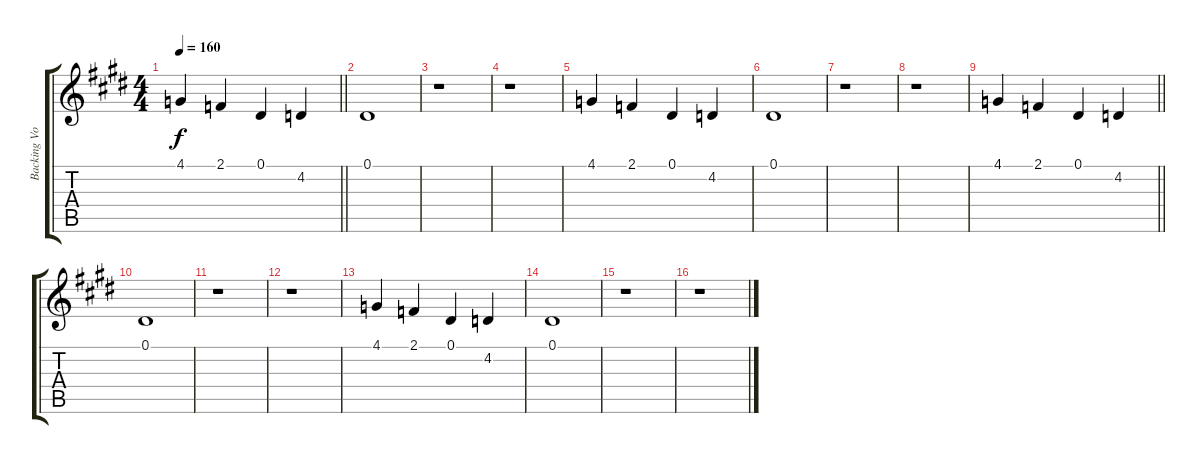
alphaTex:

\track ("Backing Vocals" "Backing Vo") {instrument lead2sawtooth}
\staff {score tabs}
\tuning (Eb4 Bb3 Gb3 Db3 Ab2 Eb2) {hide}
\ts (4 4)
\tempo 160
\clef g2
\barLineRight lightlight
\ks e
4.1.4{dy f} 2.1.4 0.1.4 4.2.4 |
0.1.1 |
r.1 |
r.1 |
4.1.4 2.1.4 0.1.4 4.2.4 |
0.1.1 |
r.1 |
r.1 |
\barLineRight lightlight
4.1.4 2.1.4 0.1.4 4.2.4 |
0.1.1 |
r.1 |
r.1 |
4.1.4 2.1.4 0.1.4 4.2.4 |
0.1.1 |
r.1 |
r.1
